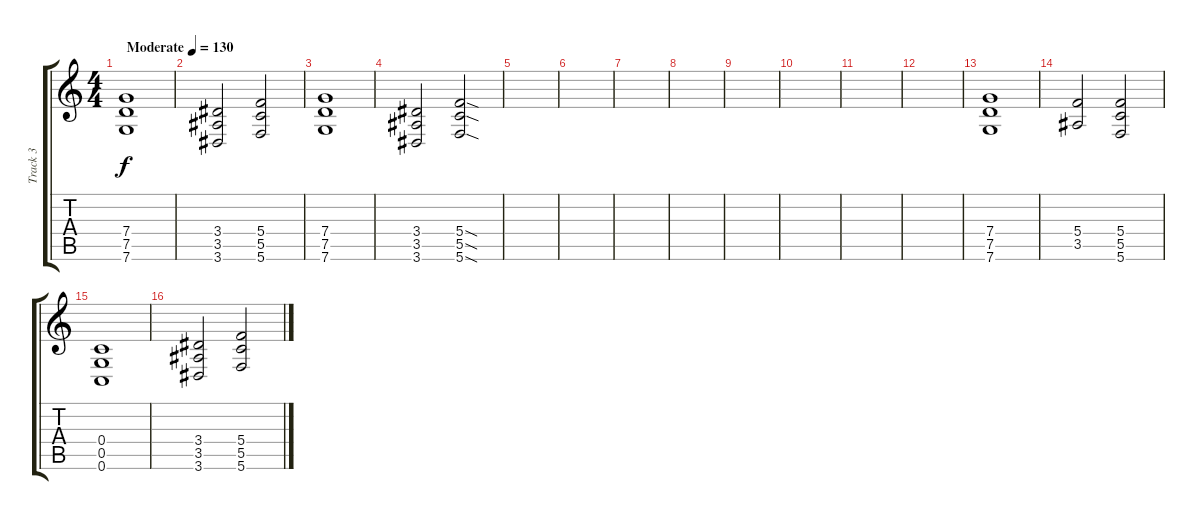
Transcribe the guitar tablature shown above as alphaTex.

\track ("Track 3" "Track 3") {instrument distortionguitar}
\staff {score tabs}
\tuning (D4 A3 F3 C3 G2 C2) {hide}
\ts (4 4)
\tempo (130 "Moderate")
\clef g2
\ks c
(7.4 7.5 7.6).1{dy f instrument distortionguitar} |
(3.4 3.5 3.6).2 (5.4 5.5 5.6).2 |
(7.4 7.5 7.6).1 |
(3.4 3.5 3.6).2 (5.4{sod} 5.5{sod} 5.6{sod}).2 |
|
|
|
|
|
|
|
|
(7.4 7.5 7.6).1 |
(5.4 3.5).2 (5.4 5.5 5.6).2 |
(0.4 0.5 0.6).1 |
(3.4 3.5 3.6).2 (5.4 5.5 5.6).2
